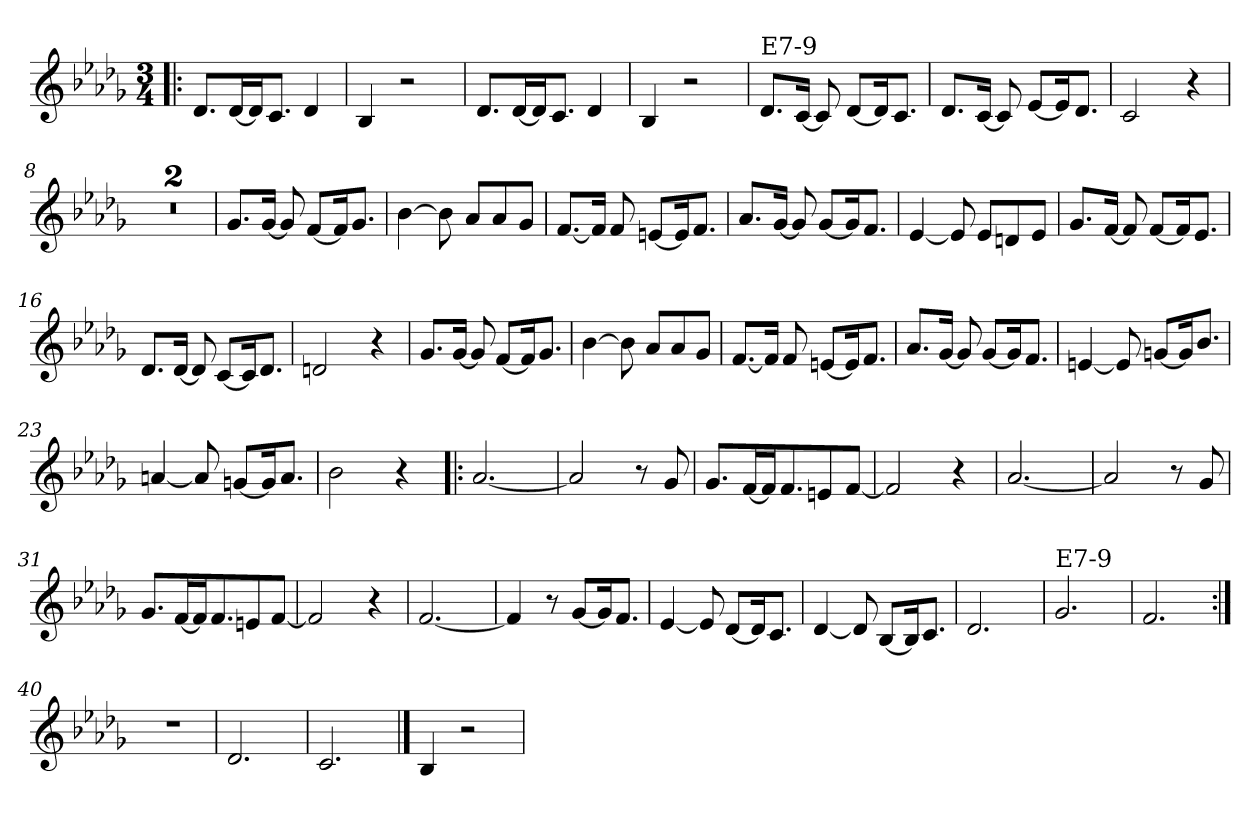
**kern
*part1
*staff1
*clefG2
*k[b-e-a-d-g-]
*D-:
*M3/4
=1!|:
8.d-/L
[16d-/L
16d-/J]
8.c/J
4d-/
=2
4B-/
2r
=3
8.d-/L
[16d-/L
16d-/J]
8.c/J
4d-/
=4
4B-/
2r
!!LO:LB:g=z
=5
!LO:TX:a:t=E7-9
8.d-/L
[16c/Jk
8c/]
[8d-/L
16d-/K]
8.c/J
=6
8.d-/L
[16c/Jk
8c/]
[8e-/L
16e-/K]
8.d-/J
=7
2c/
4r
=8
2.r
!!LO:LB:g=z
=9
2.r
=10
8.g-/L
[16g-/Jk
8g-/]
[8f/L
16f/K]
8.g-/J
=11
[4b-\
8b-\]
8a-/L
8a-/
8g-/J
=12
[8.f/L
16f/Jk]
8f/
[8en/L
16e/K]
8.f/J
!!LO:LB:g=z
=13
8.a-/L
[16g-/Jk
8g-/]
[8g-/L
16g-/K]
8.f/J
=14
[4e-/
8e-/]
8e-/L
8dn/
8e-/J
=15
8.g-/L
[16f/Jk
8f/]
[8f/L
16f/K]
8.e-/J
=16
8.d-/L
[16d-/Jk
8d-/]
[8c/L
16c/K]
8.d-/J
!!LO:LB:g=z
=17
2dn/
4r
=18
8.g-/L
[16g-/Jk
8g-/]
[8f/L
16f/K]
8.g-/J
=19
[4b-\
8b-\]
8a-/L
8a-/
8g-/J
=20
[8.f/L
16f/Jk]
8f/
[8en/L
16e/K]
8.f/J
!!LO:LB:g=z
=21
8.a-/L
[16g-/Jk
8g-/]
[8g-/L
16g-/K]
8.f/J
=22
[4en/
8e/]
[8gn/L
16g/K]
8.b-/J
=23
[4an/
8a/]
[8gn/L
16g/K]
8.a/J
=24
2b-\
4r
!!LO:LB:g=z
=25!|:
[2.a-/
=26
2a-/]
8r
8g-/
=27
8.g-/L
[16f/L
16f/J]
8.f/
8en/
[8f/J
=28
2f/]
4r
!!LO:LB:g=z
=29
[2.a-/
=30
2a-/]
8r
8g-/
=31
8.g-/L
[16f/L
16f/J]
8.f/
8en/
[8f/J
=32
2f/]
4r
!!LO:LB:g=z
=33
[2.f/
=34
4f/]
8r
[8g-/L
16g-/K]
8.f/J
=35
[4e-/
8e-/]
[8d-/L
16d-/K]
8.c/J
=36
[4d-/
8d-/]
[8B-/L
16B-/K]
8.c/J
!!LO:LB:g=z
=37
2.d-/
=38
!LO:TX:a:t=E7-9
2.g-/
=39
2.f/
=40:|!
2.r
=41
2.d-/
=42
2.c/
==43
4B-/
2r
=
*-
